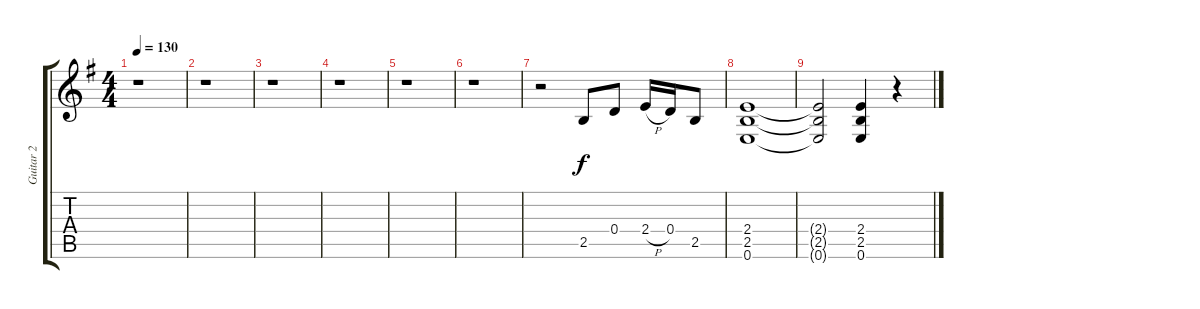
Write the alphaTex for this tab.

\track ("Guitar 2" "Guitar 2") {instrument overdrivenguitar}
\staff {score tabs}
\tuning (E4 B3 G3 D3 A2 E2) {hide}
\ts (4 4)
\tempo 130
\clef g2
\ks g
r.1{dy f} |
r.1 |
r.1 |
r.1 |
r.1 |
r.1 |
r.2 2.5.8 0.4.8 2.4{h}.16 0.4.16 2.5.8 |
(2.4 2.5 0.6).1 |
(2.4{t} 2.5{t} 0.6{t}).2 (2.4 2.5 0.6).4 r.4
